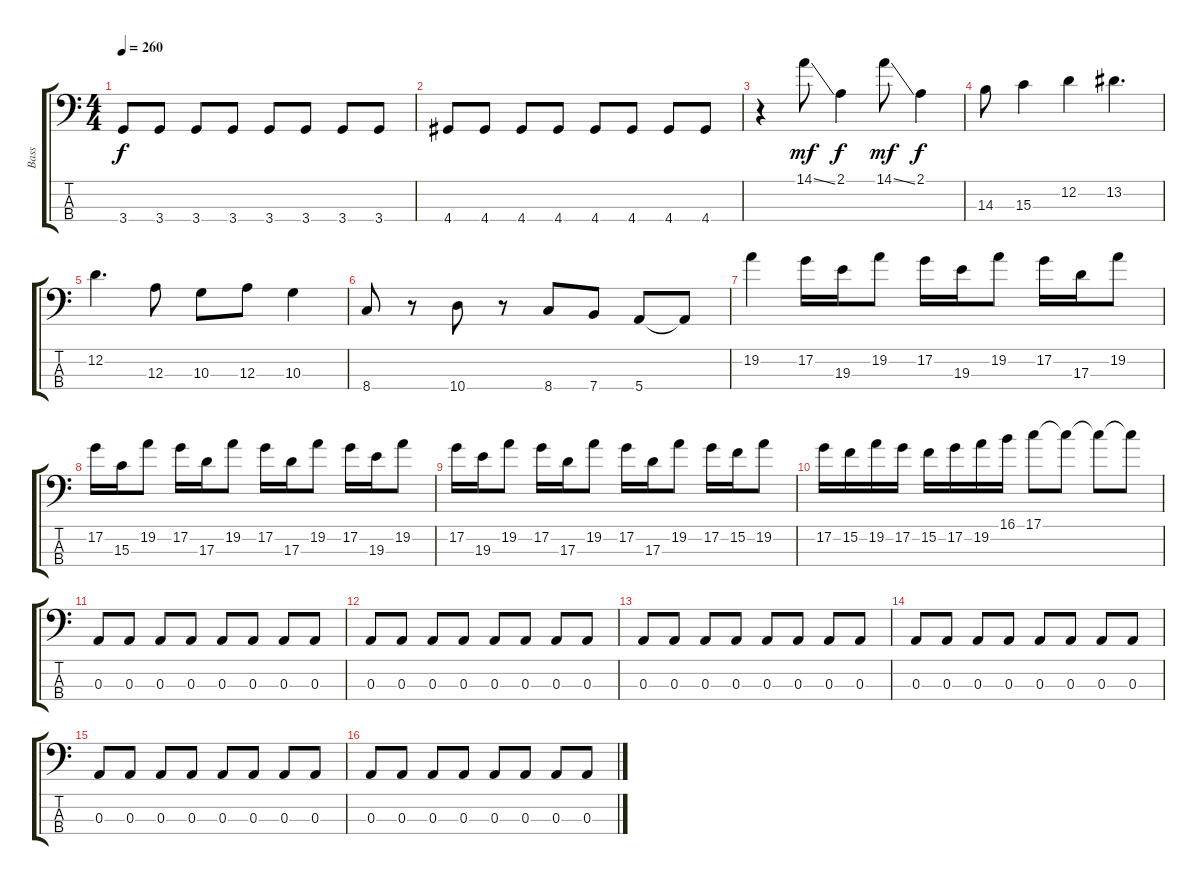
\track ("Bass" "Bass") {instrument electricbasspick}
\staff {score tabs}
\tuning (G2 D2 A1 E1) {hide}
\ts (4 4)
\tempo 260
\clef f4
\ks c
3.4.8{dy f} 3.4.8 3.4.8 3.4.8 3.4.8 3.4.8 3.4.8 3.4.8 |
4.4.8 4.4.8 4.4.8 4.4.8 4.4.8 4.4.8 4.4.8 4.4.8 |
r.4 14.1{ss}.8{dy mf} 2.1.4{dy f} 14.1{ss}.8{dy mf} 2.1.4{dy f} |
14.3.8 15.3.4 12.2.4 13.2.4{d} |
12.2.4{d} 12.3.8 10.3.8 12.3.8 10.3.4 |
8.4.8 r.8 10.4.8 r.8 8.4.8 7.4.8 5.4.8 5.4{t}.8 |
19.2.4 17.2.16 19.3.16 19.2.8 17.2.16 19.3.16 19.2.8 17.2.16 17.3.16 19.2.8 |
17.2.16 15.3.16 19.2.8 17.2.16 17.3.16 19.2.8 17.2.16 17.3.16 19.2.8 17.2.16 19.3.16 19.2.8 |
17.2.16 19.3.16 19.2.8 17.2.16 17.3.16 19.2.8 17.2.16 17.3.16 19.2.8 17.2.16 15.2.16 19.2.8 |
17.2.16 15.2.16 19.2.16 17.2.16 15.2.16 17.2.16 19.2.16 16.1.16 17.1.8 17.1{t}.8 17.1{t}.8 17.1{t}.8 |
0.3.8 0.3.8 0.3.8 0.3.8 0.3.8 0.3.8 0.3.8 0.3.8 |
0.3.8 0.3.8 0.3.8 0.3.8 0.3.8 0.3.8 0.3.8 0.3.8 |
0.3.8 0.3.8 0.3.8 0.3.8 0.3.8 0.3.8 0.3.8 0.3.8 |
0.3.8 0.3.8 0.3.8 0.3.8 0.3.8 0.3.8 0.3.8 0.3.8 |
0.3.8 0.3.8 0.3.8 0.3.8 0.3.8 0.3.8 0.3.8 0.3.8 |
0.3.8 0.3.8 0.3.8 0.3.8 0.3.8 0.3.8 0.3.8 0.3.8
